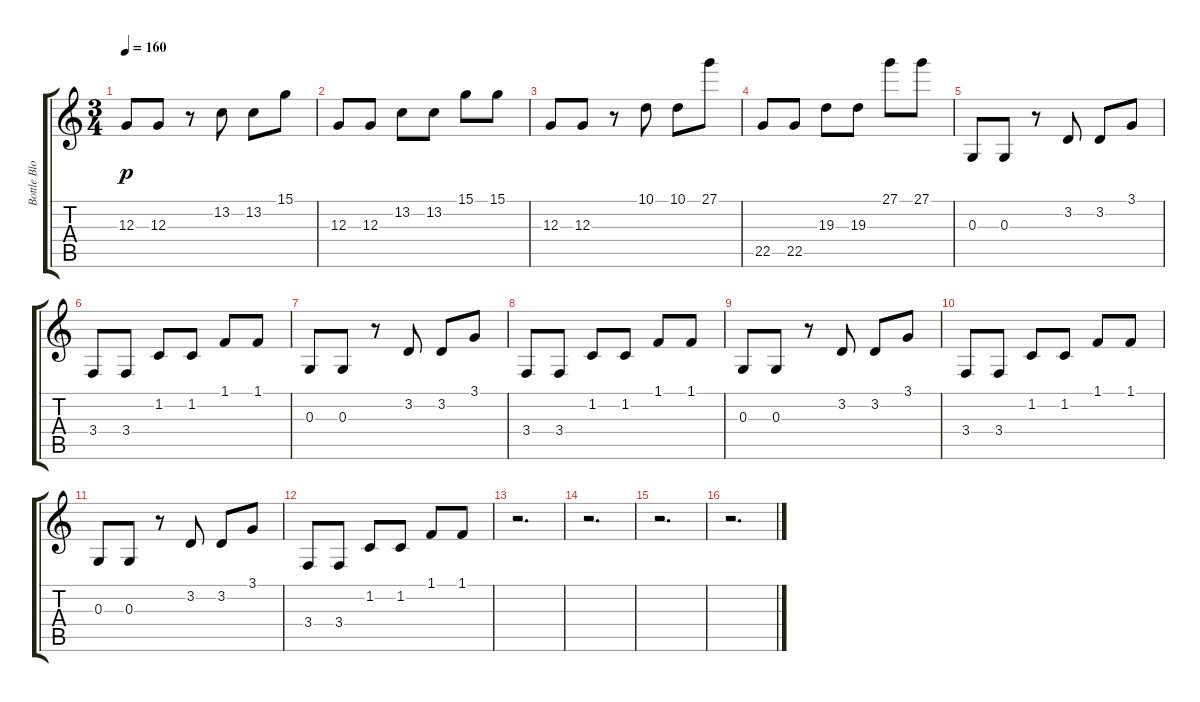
\track ("Bottle Blow BG" "Bottle Blo") {instrument blownbottle}
\staff {score tabs}
\tuning (E4 B3 G3 D3 A2 E2) {hide}
\ts (3 4)
\tempo 160
\clef g2
\ks c
12.3.8{dy p} 12.3.8 r.8 13.2.8 13.2.8 15.1.8 |
12.3.8 12.3.8 13.2.8 13.2.8 15.1.8 15.1.8 |
12.3.8 12.3.8 r.8 10.1.8 10.1.8 27.1.8 |
22.5.8 22.5.8 19.3.8 19.3.8 27.1.8 27.1.8 |
0.3.8 0.3.8 r.8 3.2.8 3.2.8 3.1.8 |
3.4.8 3.4.8 1.2.8 1.2.8 1.1.8 1.1.8 |
0.3.8 0.3.8 r.8 3.2.8 3.2.8 3.1.8 |
3.4.8 3.4.8 1.2.8 1.2.8 1.1.8 1.1.8 |
0.3.8 0.3.8 r.8 3.2.8 3.2.8 3.1.8 |
3.4.8 3.4.8 1.2.8 1.2.8 1.1.8 1.1.8 |
0.3.8 0.3.8 r.8 3.2.8 3.2.8 3.1.8 |
3.4.8 3.4.8 1.2.8 1.2.8 1.1.8 1.1.8 |
r.2{d} |
r.2{d} |
r.2{d} |
r.2{d}
